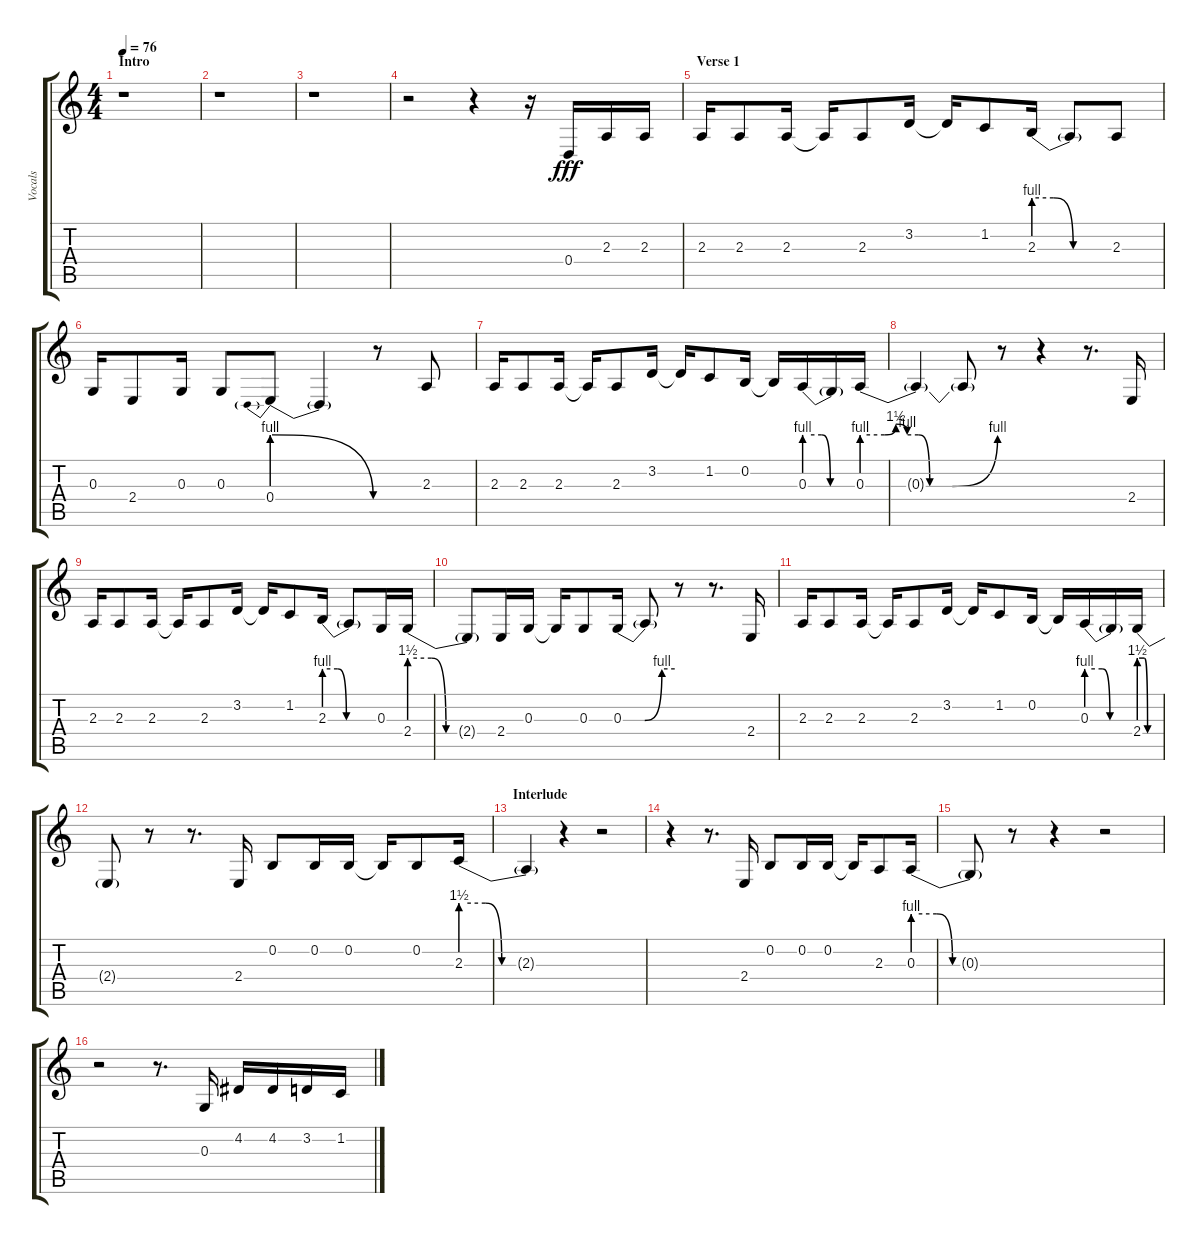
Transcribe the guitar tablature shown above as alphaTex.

\track ("Vocals" "Vocals") {instrument lead1square}
\staff {score tabs}
\tuning (E4 B3 G3 D3 A2 E2) {hide}
\ts (4 4)
\section ("" "Intro")
\tempo 76
\clef g2
\ks c
r.1{dy fff instrument lead1square} |
r.1 |
r.1 |
r.2 r.4 r.16 0.4.16 2.3.16 2.3.16 |
\section ("" "Verse 1")
2.3.16 2.3.8 2.3.16 2.3{t}.16 2.3.8 3.2.16 3.2{t}.16 1.2.8 2.3{be (custom 0 4 15 4 30 0 60 0)}.16 2.3{t}.8 2.3.8 |
0.3.16 2.4.8 0.3.16 0.3.8 0.4{be (prebendrelease 0 4 60 0)}.8 0.4{t}.4 r.8 2.3.8 |
2.3.16 2.3.8 2.3.16 2.3{t}.16 2.3.8 3.2.16 3.2{t}.16 1.2.8 0.2.16 0.2{t}.16 0.3{be (custom 0 4 20 4 30 0 40 0 60 0)}.16 0.3{t}.16 0.3{be (custom 0 4 10 4 15 6 20 4 25 4 30 0 40 0 60 4)}.16 |
0.3{t}.4 0.3{t}.8 r.8 r.4 r.8{d} 2.4.16 |
2.3.16 2.3.8 2.3.16 2.3{t}.16 2.3.8 3.2.16 3.2{t}.16 1.2.8 2.3{be (custom 0 4 15 4 25 0 40 0 60 0)}.16 2.3{t}.8 0.3.16 2.4{be (custom 0 6 15 6 25 0 40 0 60 0)}.16 |
2.4{t}.8 2.4.16 0.3.16 0.3{t}.16 0.3.8 0.3{be (custom 0 0 25 0 45 4 60 4)}.16 0.3{t}.8 r.8 r.8{d} 2.4.16 |
2.3.16 2.3.8 2.3.16 2.3{t}.16 2.3.8 3.2.16 3.2{t}.16 1.2.8 0.2.16 0.2{t}.16 0.3{be (custom 0 4 20 4 30 0 40 0 60 0)}.16 0.3{t}.16 2.4{be (custom 0 6 15 6 25 0 40 0 60 0)}.16 |
2.4{t}.8 r.8 r.8{d} 2.4.16 0.2.8 0.2.16 0.2.16 0.2{t}.16 0.2.8 2.3{be (custom 0 6 15 6 25 0 40 0 60 0)}.16 |
\section ("" "Interlude")
2.3{t}.4 r.4 r.2 |
r.4 r.8{d} 2.4.16 0.2.8 0.2.16 0.2.16 0.2{t}.16 2.3.8 0.3{be (custom 0 4 15 4 25 0 40 0 60 0)}.16 |
0.3{t}.8 r.8 r.4 r.2 |
r.2 r.8{d} 0.3.16 4.2.16 4.2.16 3.2.16 1.2.16
